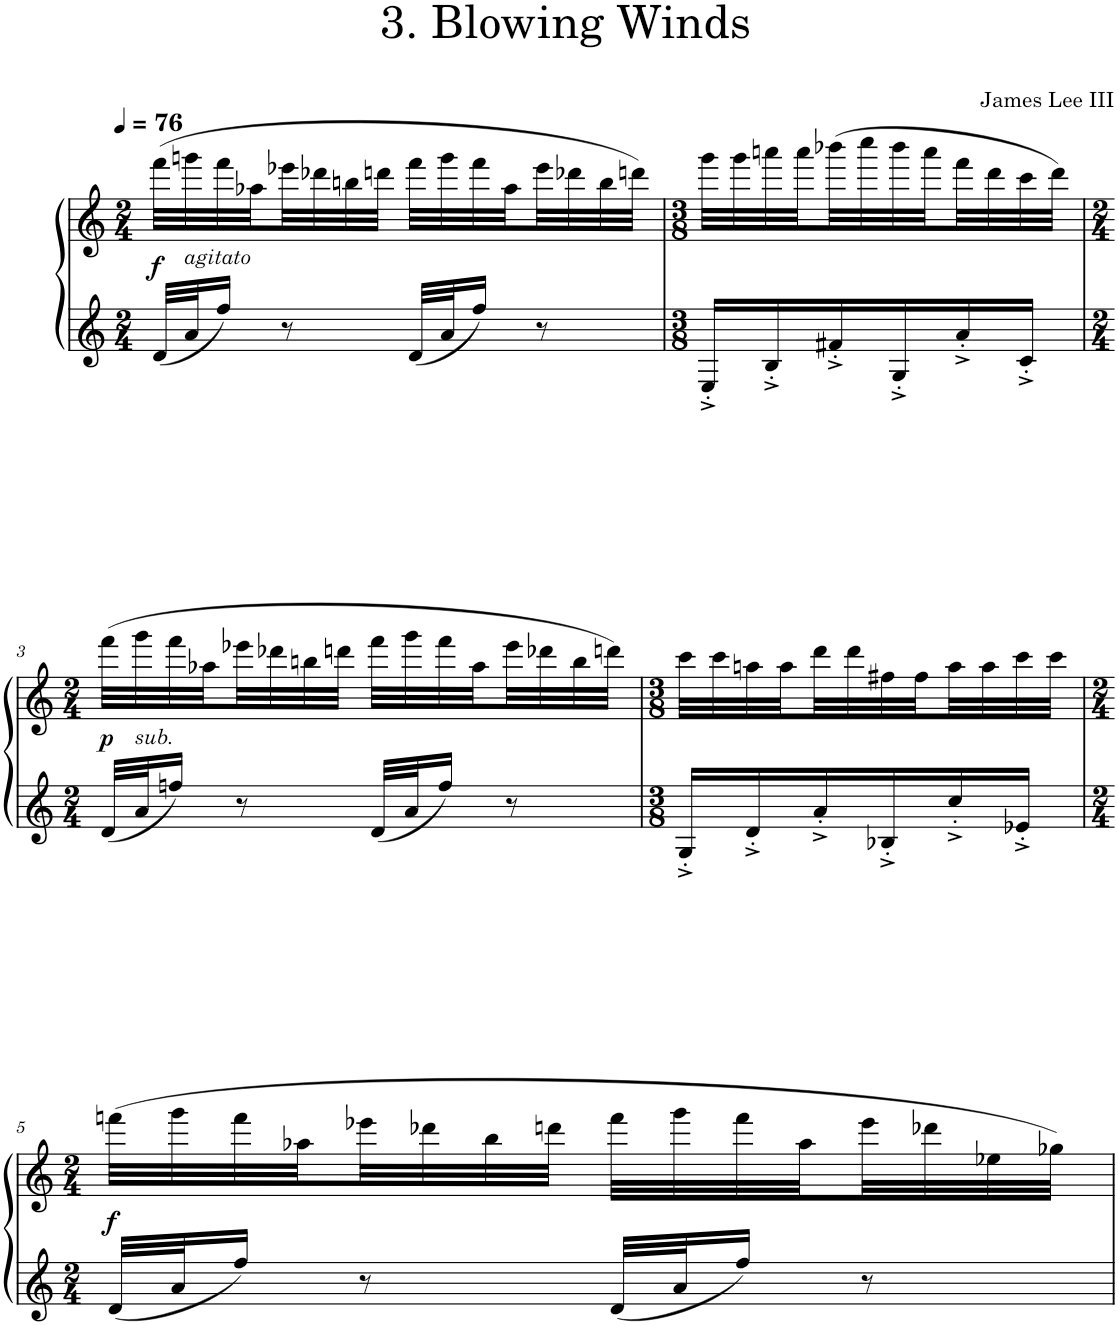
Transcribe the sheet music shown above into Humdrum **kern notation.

**kern	**kern	**dynam
*part1	*part1	*part1
*staff2	*staff1	*staff1/2
*I"Piano	*	*
*I'Pno.	*	*
*clefG2	*clefG2	*
*k[]	*k[]	*
*M2/4	*M2/4	*
*MM76	*MM76	*
=1	=1	=1
!	!	!LO:DY:b
32d/LLL	(32fff\LLL	f
!	!LO:TX:b:i:t=agitato	!
32a/J	32gggn\	.
16ff/JJ	32fff\	.
.	32aa-X\	.
8r	32eee-X\	.
.	32ddd-X\	.
.	32bbn\	.
.	32dddn\JJJ	.
32d/LLL	32fff\LLL	.
32a/J	32ggg\	.
16ff/JJ	32fff\	.
.	32aa-\	.
8r	32eee-\	.
.	32ddd-X\	.
.	32bb\	.
.	32dddn\JJJ)	.
=2	=2	=2
*M3/8	*M3/8	*
16E'^/LL	32ggg\LLL	.
.	32ggg\	.
16B'^/	32aaan\	.
.	32aaa\	.
16f#X'^/	(32bbb-X\	.
.	32cccc\	.
16G'^/	32bbb-\	.
.	32aaa\	.
16a'^/	32fff\	.
.	32ddd\	.
16c'^/JJ	32ccc\	.
.	32ddd\JJJ)	.
!!LO:LB:g=z
=3	=3	=3
*M2/4	*M2/4	*
!	!	!LO:DY:b
32d/LLL	(32fff\LLL	p
!	!LO:TX:b:i:t=sub.	!
32a/J	32ggg\	.
16ffn/JJ	32fff\	.
.	32aa-X\	.
8r	32eee-X\	.
.	32ddd-X\	.
.	32bbn\	.
.	32dddn\JJJ	.
32d/LLL	32fff\LLL	.
32a/J	32ggg\	.
16ff/JJ	32fff\	.
.	32aa-\	.
8r	32eee-\	.
.	32ddd-X\	.
.	32bb\	.
.	32dddn\JJJ)	.
=4	=4	=4
*M3/8	*M3/8	*
16G'^/LL	32ccc\LLL	.
.	32ccc\	.
16d'^/	32aan\	.
.	32aa\	.
16a'^/	32ddd\	.
.	32ddd\	.
16B-X'^/	32ff#X\	.
.	32ff#\	.
16cc'^/	32aa\	.
.	32aa\	.
16e-X'^/JJ	32ccc\	.
.	32ccc\JJJ	.
!!LO:LB:g=z
=5	=5	=5
*M2/4	*M2/4	*
!	!	!LO:DY:b
32d/LLL	(32fffn\LLL	f
32a/J	32ggg\	.
16ff/JJ	32fff\	.
.	32aa-X\	.
8r	32eee-X\	.
.	32ddd-X\	.
.	32bb\	.
.	32dddn\JJJ	.
32d/LLL	32fff\LLL	.
32a/J	32ggg\	.
16ff/JJ	32fff\	.
.	32aa-\	.
8r	32eee-\	.
.	32ddd-X\	.
.	32ee-X\	.
.	32gg-X\JJJ)	.
=	=	=
*-	*-	*-
